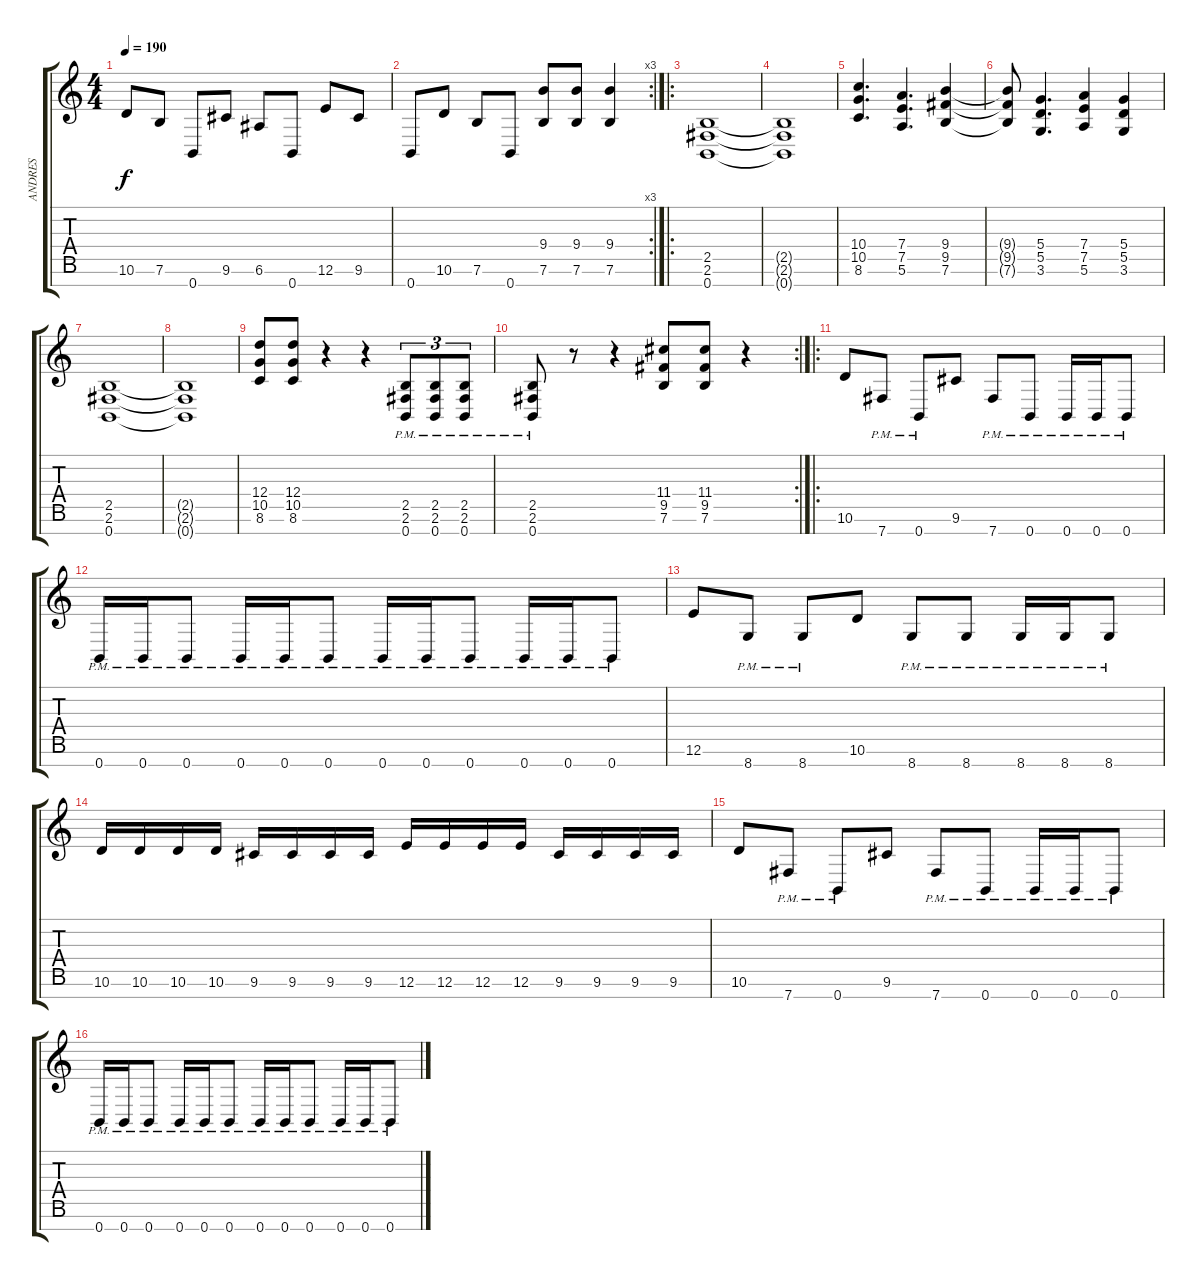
\track ("ANDRES" "ANDRES") {instrument distortionguitar}
\staff {score tabs}
\tuning (E4 B3 G3 D3 A2 E2 B1) {hide}
\ts (4 4)
\tempo 190
\clef g2
\ks c
10.6.8{dy f} 7.6.8 0.7.8 9.6.8 6.6.8 0.7.8 12.6.8 9.6.8 |
\rc 3
0.7.8 10.6.8 7.6.8 0.7.8 (9.4 7.6).8 (9.4 7.6).8 (9.4 7.6).4 |
\ro
(2.5 2.6 0.7).1 |
(2.5{t} 2.6{t} 0.7{t}).1 |
(10.4 10.5 8.6).4{d} (7.4 7.5 5.6).4{d} (9.4 9.5 7.6).4 |
(9.4{t} 9.5{t} 7.6{t}).8 (5.4 5.5 3.6).4{d} (7.4 7.5 5.6).4 (5.4 5.5 3.6).4 |
(2.5 2.6 0.7).1 |
(2.5{t} 2.6{t} 0.7{t}).1 |
(12.4 10.5 8.6).8 (12.4 10.5 8.6).8 r.4 r.4 (2.5{pm} 2.6{pm} 0.7{pm}).8{tu (3 2)} (2.5{pm} 2.6{pm} 0.7{pm}).8{tu (3 2)} (2.5{pm} 2.6{pm} 0.7{pm}).8{tu (3 2)} |
\rc 2
(2.5{pm} 2.6{pm} 0.7{pm}).8 r.8 r.4 (11.4 9.5 7.6).8 (11.4 9.5 7.6).8 r.4 |
\ro
10.6.8 7.7{pm}.8 0.7{pm}.8 9.6.8 7.7{pm}.8 0.7{pm}.8 0.7{pm}.16 0.7{pm}.16 0.7{pm}.8 |
0.7{pm}.16 0.7{pm}.16 0.7{pm}.8 0.7{pm}.16 0.7{pm}.16 0.7{pm}.8 0.7{pm}.16 0.7{pm}.16 0.7{pm}.8 0.7{pm}.16 0.7{pm}.16 0.7{pm}.8 |
12.6.8 8.7{pm}.8 8.7{pm}.8 10.6.8 8.7{pm}.8 8.7{pm}.8 8.7{pm}.16 8.7{pm}.16 8.7{pm}.8 |
10.6.16 10.6.16 10.6.16 10.6.16 9.6.16 9.6.16 9.6.16 9.6.16 12.6.16 12.6.16 12.6.16 12.6.16 9.6.16 9.6.16 9.6.16 9.6.16 |
10.6.8 7.7{pm}.8 0.7{pm}.8 9.6.8 7.7{pm}.8 0.7{pm}.8 0.7{pm}.16 0.7{pm}.16 0.7{pm}.8 |
0.7{pm}.16 0.7{pm}.16 0.7{pm}.8 0.7{pm}.16 0.7{pm}.16 0.7{pm}.8 0.7{pm}.16 0.7{pm}.16 0.7{pm}.8 0.7{pm}.16 0.7{pm}.16 0.7{pm}.8
